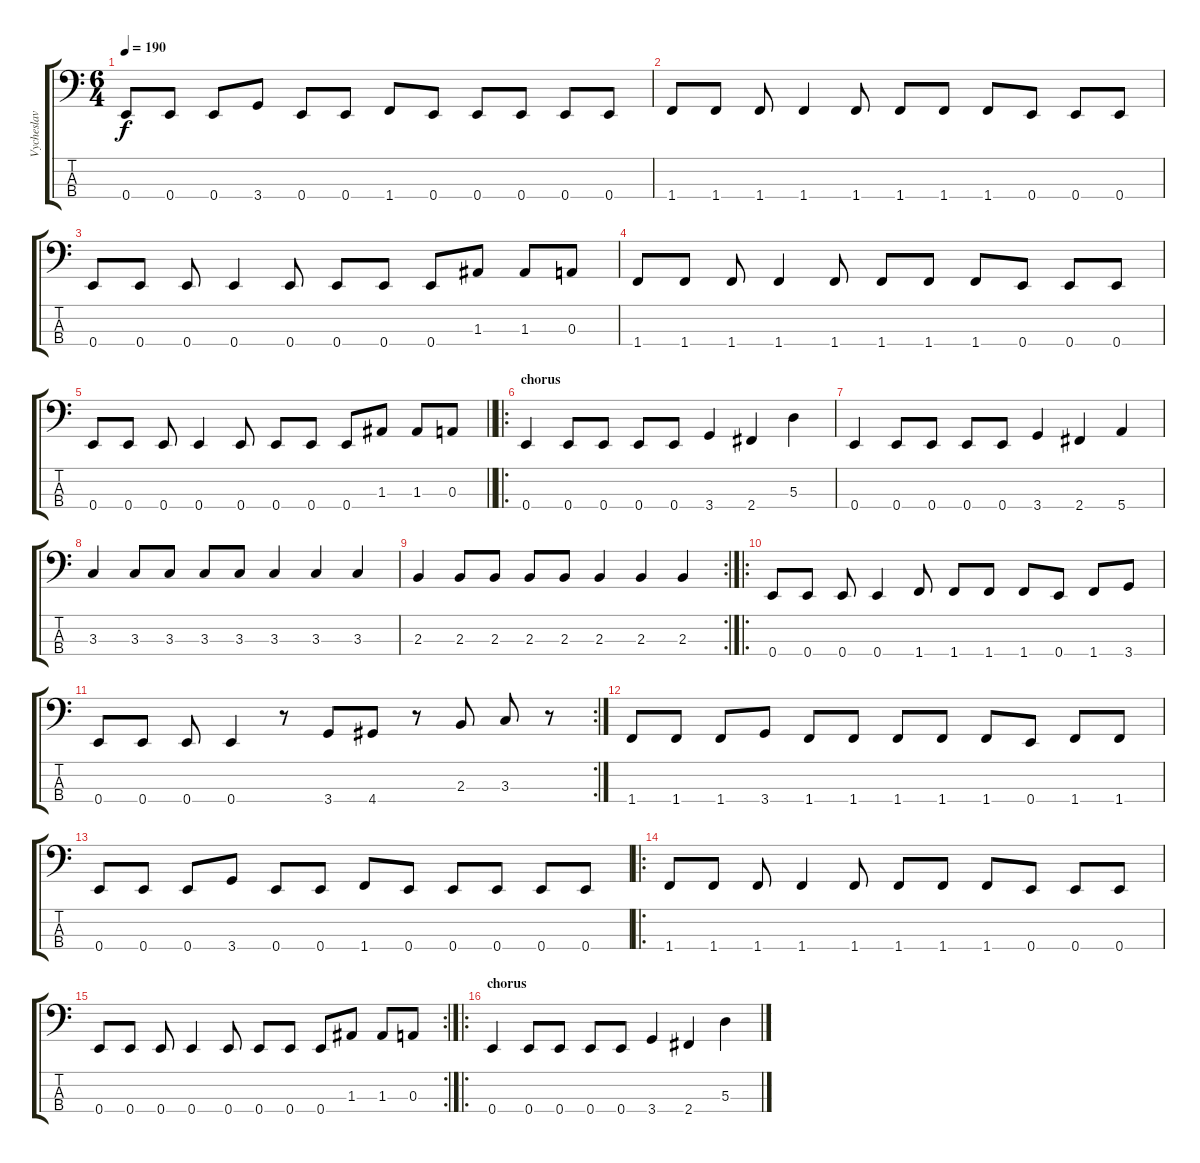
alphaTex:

\track ("Vycheslav Semikin bass" "Vycheslav ") {instrument slapbass1}
\staff {score tabs}
\tuning (G2 D2 A1 E1) {hide}
\ts (6 4)
\tempo 190
\clef f4
\ks c
0.4.8{dy f} 0.4.8 0.4.8 3.4.8 0.4.8 0.4.8 1.4.8 0.4.8 0.4.8 0.4.8 0.4.8 0.4.8 |
1.4.8 1.4.8 1.4.8 1.4.4 1.4.8 1.4.8 1.4.8 1.4.8 0.4.8 0.4.8 0.4.8 |
0.4.8 0.4.8 0.4.8 0.4.4 0.4.8 0.4.8 0.4.8 0.4.8 1.3.8 1.3.8 0.3.8 |
1.4.8 1.4.8 1.4.8 1.4.4 1.4.8 1.4.8 1.4.8 1.4.8 0.4.8 0.4.8 0.4.8 |
\barLineRight lightlight
0.4.8 0.4.8 0.4.8 0.4.4 0.4.8 0.4.8 0.4.8 0.4.8 1.3.8 1.3.8 0.3.8 |
\ro
\section ("" "chorus")
0.4.4 0.4.8 0.4.8 0.4.8 0.4.8 3.4.4 2.4.4 5.3.4 |
0.4.4 0.4.8 0.4.8 0.4.8 0.4.8 3.4.4 2.4.4 5.4.4 |
3.3.4 3.3.8 3.3.8 3.3.8 3.3.8 3.3.4 3.3.4 3.3.4 |
\rc 2
2.3.4 2.3.8 2.3.8 2.3.8 2.3.8 2.3.4 2.3.4 2.3.4 |
\ro
0.4.8 0.4.8 0.4.8 0.4.4 1.4.8 1.4.8 1.4.8 1.4.8 0.4.8 1.4.8 3.4.8 |
\rc 2
0.4.8 0.4.8 0.4.8 0.4.4 r.8 3.4.8 4.4.8 r.8 2.3.8 3.3.8 r.8 |
1.4.8 1.4.8 1.4.8 3.4.8 1.4.8 1.4.8 1.4.8 1.4.8 1.4.8 0.4.8 1.4.8 1.4.8 |
0.4.8 0.4.8 0.4.8 3.4.8 0.4.8 0.4.8 1.4.8 0.4.8 0.4.8 0.4.8 0.4.8 0.4.8 |
\ro
1.4.8 1.4.8 1.4.8 1.4.4 1.4.8 1.4.8 1.4.8 1.4.8 0.4.8 0.4.8 0.4.8 |
\rc 2
0.4.8 0.4.8 0.4.8 0.4.4 0.4.8 0.4.8 0.4.8 0.4.8 1.3.8 1.3.8 0.3.8 |
\ro
\section ("" "chorus")
0.4.4 0.4.8 0.4.8 0.4.8 0.4.8 3.4.4 2.4.4 5.3.4
